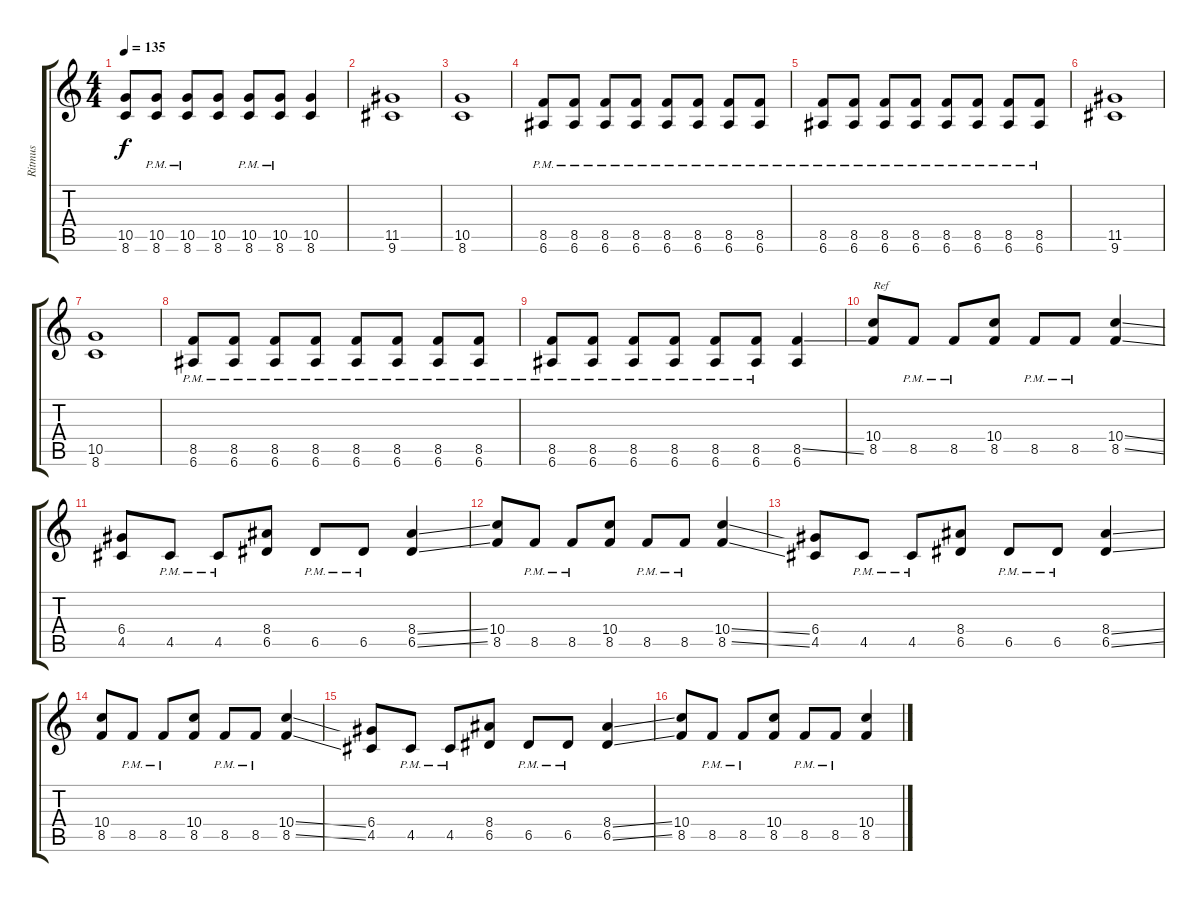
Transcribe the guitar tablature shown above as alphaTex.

\track ("Ritmus" "Ritmus") {instrument distortionguitar}
\staff {score tabs}
\tuning (E4 B3 G3 D3 A2 E2) {hide}
\ts (4 4)
\tempo 135
\clef g2
\ks c
(10.5 8.6).8{dy f} (10.5{pm} 8.6{pm}).8 (10.5{pm} 8.6{pm}).8 (10.5 8.6).8 (10.5{pm} 8.6{pm}).8 (10.5{pm} 8.6{pm}).8 (10.5 8.6).4 |
(11.5 9.6).1 |
(10.5 8.6).1 |
(8.5{pm} 6.6{pm}).8 (8.5{pm} 6.6{pm}).8 (8.5{pm} 6.6{pm}).8 (8.5{pm} 6.6{pm}).8 (8.5{pm} 6.6{pm}).8 (8.5{pm} 6.6{pm}).8 (8.5{pm} 6.6{pm}).8 (8.5{pm} 6.6{pm}).8 |
(8.5{pm} 6.6{pm}).8 (8.5{pm} 6.6{pm}).8 (8.5{pm} 6.6{pm}).8 (8.5{pm} 6.6{pm}).8 (8.5{pm} 6.6{pm}).8 (8.5{pm} 6.6{pm}).8 (8.5{pm} 6.6{pm}).8 (8.5{pm} 6.6{pm}).8 |
(11.5 9.6).1 |
(10.5 8.6).1 |
(8.5{pm} 6.6{pm}).8 (8.5{pm} 6.6{pm}).8 (8.5{pm} 6.6{pm}).8 (8.5{pm} 6.6{pm}).8 (8.5{pm} 6.6{pm}).8 (8.5{pm} 6.6{pm}).8 (8.5{pm} 6.6{pm}).8 (8.5{pm} 6.6{pm}).8 |
(8.5{pm} 6.6{pm}).8 (8.5{pm} 6.6{pm}).8 (8.5{pm} 6.6{pm}).8 (8.5{pm} 6.6{pm}).8 (8.5{pm} 6.6{pm}).8 (8.5{pm} 6.6{pm}).8 (8.5{ss} 6.6).4 |
(10.4 8.5).8{txt "Ref"} 8.5{pm}.8 8.5{pm}.8 (10.4 8.5).8 8.5{pm}.8 8.5{pm}.8 (10.4{ss} 8.5{ss}).4 |
(6.4 4.5).8 4.5{pm}.8 4.5{pm}.8 (8.4 6.5).8 6.5{pm}.8 6.5{pm}.8 (8.4{ss} 6.5{ss}).4 |
(10.4 8.5).8 8.5{pm}.8 8.5{pm}.8 (10.4 8.5).8 8.5{pm}.8 8.5{pm}.8 (10.4{ss} 8.5{ss}).4 |
(6.4 4.5).8 4.5{pm}.8 4.5{pm}.8 (8.4 6.5).8 6.5{pm}.8 6.5{pm}.8 (8.4{ss} 6.5{ss}).4 |
(10.4 8.5).8 8.5{pm}.8 8.5{pm}.8 (10.4 8.5).8 8.5{pm}.8 8.5{pm}.8 (10.4{ss} 8.5{ss}).4 |
(6.4 4.5).8 4.5{pm}.8 4.5{pm}.8 (8.4 6.5).8 6.5{pm}.8 6.5{pm}.8 (8.4{ss} 6.5{ss}).4 |
(10.4 8.5).8 8.5{pm}.8 8.5{pm}.8 (10.4 8.5).8 8.5{pm}.8 8.5{pm}.8 (10.4{ss} 8.5{ss}).4
